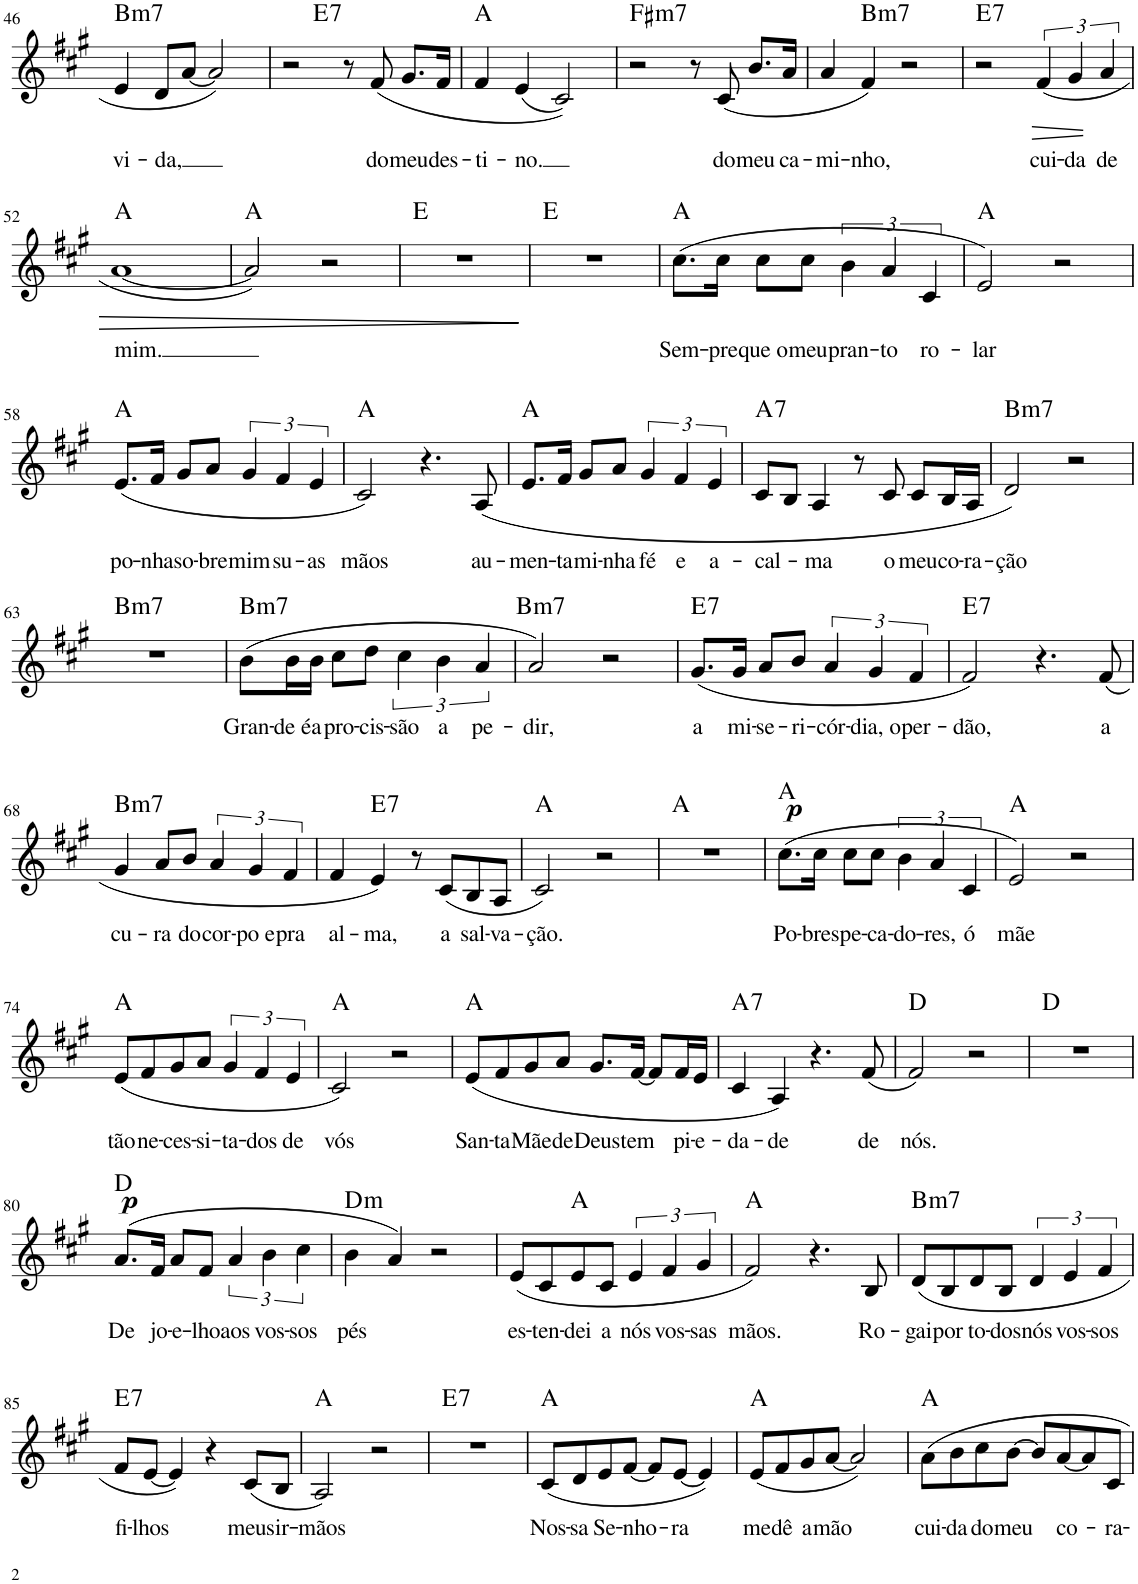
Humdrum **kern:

**kern	**text	**dynam	**harte
*part1	*part1	*part1	*part1
*staff1	*staff1	*staff1	*
*I"Voz	*	*	*
!!LO:PB:g=z
*clefG2	*	*	*
*k[f#c#g#]	*	*	*
*M4/4	*	*	*
*met(c)	*	*	*
=46	=46	=46	=46
!	!LO:LY:b	!	!LO:H:kt=m7
4e/	vi-	.	B:min7
!	!LO:LY:b	!	!
8d/L	-da,	.	.
[8a/J	.	.	.
2a/]	.	.	.
=47	=47	=47	=47
*^	*	*	*
2r	4ryy	.	.	.
!	!	!	!	!LO:H:kt=7
.	2.ryy	.	.	E:7
8r	.	.	.	.
!	!	!LO:LY:b	!	!
(8f#/	.	do	.	.
!	!	!LO:LY:b	!	!
8.g#/L	.	meu	.	.
!	!	!LO:LY:b	!	!
16f#/Jk	.	des-	.	.
=48	=48	=48	=48	=48
!	!	!LO:LY:b	!	!
*v	*v	*	*	*
4f#/	-ti-	.	A:maj
!	!LO:LY:b	!	!
(4e/	-no.	.	.
2c#/))	.	.	.
=49	=49	=49	=49
!	!	!	!LO:H:kt=m7
2r	.	.	F#:min7
8r	.	.	.
!	!LO:LY:b	!	!
(8c#/	do	.	.
!	!LO:LY:b	!	!
8.b/L	meu	.	.
!	!LO:LY:b	!	!
16a/Jk	ca-	.	.
=50	=50	=50	=50
!	!LO:LY:b	!	!
4a/	-mi-	.	.
!	!LO:LY:b	!	!LO:H:kt=m7
4f#/)	-nho,	.	B:min7
2r	.	.	.
=51	=51	=51	=51
!	!	!	!LO:H:kt=7
2r	.	.	E:7
!	!LO:LY:b	!LO:HP:b	!
(6f#/	cui-	>	.
!	!LO:LY:b	!	!
6g#/	-da	.	.
!	!LO:LY:b	!	!
6a/	de	.	.
!!LO:LB:g=z
=52	=52	=52	=52
!	!LO:LY:b	!	!
[1a	mim.	.	A:maj
=53	=53	=53	=53
2a/])	.	.	A:maj
2r	.	.	.
=54	=54	=54	=54
1r	.	.	E:maj
.	.	]	.
=55	=55	=55	=55
1r	.	.	E:maj
=56	=56	=56	=56
!	!LO:LY:b	!	!
(8.cc#\L	Sem-	.	A:maj
!	!LO:LY:b	!	!
16cc#\Jk	-pre	.	.
!	!LO:LY:b	!	!
8cc#\L	que o	.	.
!	!LO:LY:b	!	!
8cc#\J	meu	.	.
!	!LO:LY:b	!	!
6b\	-pran-	.	.
!	!LO:LY:b	!	!
6a/	-to	.	.
!	!LO:LY:b	!	!
6c#/	ro-	.	.
=57	=57	=57	=57
!	!LO:LY:b	!	!
2e/)	-lar	.	A:maj
2r	.	.	.
!!LO:LB:g=z
=58	=58	=58	=58
!	!LO:LY:b	!	!
(8.e/L	po-	.	A:maj
!	!LO:LY:b	!	!
16f#/Jk	-nha	.	.
!	!LO:LY:b	!	!
8g#/L	so-	.	.
!	!LO:LY:b	!	!
8a/J	-bre	.	.
!	!LO:LY:b	!	!
6g#/	mim	.	.
!	!LO:LY:b	!	!
6f#/	su-	.	.
!	!LO:LY:b	!	!
6e/	-as	.	.
=59	=59	=59	=59
!	!LO:LY:b	!	!
2c#/)	mãos	.	A:maj
4.r	.	.	.
!	!LO:LY:b	!	!
(8A/	au-	.	.
=60	=60	=60	=60
!	!LO:LY:b	!	!
8.e/L	-men-	.	A:maj
!	!LO:LY:b	!	!
16f#/Jk	-ta	.	.
!	!LO:LY:b	!	!
8g#/L	mi-	.	.
!	!LO:LY:b	!	!
8a/J	-nha	.	.
!	!LO:LY:b	!	!
6g#/	fé	.	.
!	!LO:LY:b	!	!
6f#/	e	.	.
!	!LO:LY:b	!	!
6e/	a-	.	.
=61	=61	=61	=61
!	!LO:LY:b	!	!LO:H:kt=7
8c#/L	-cal-	.	A:7
8B/J	.	.	.
!	!LO:LY:b	!	!
4A/	-ma	.	.
8r	.	.	.
!	!LO:LY:b	!	!
8c#/	o	.	.
!	!LO:LY:b	!	!
8c#/L	meu	.	.
!	!LO:LY:b	!	!
16B/L	co-	.	.
!	!LO:LY:b	!	!
16A/JJ	-ra-	.	.
=62	=62	=62	=62
!	!LO:LY:b	!	!LO:H:kt=m7
2d/)	-ção	.	B:min7
2r	.	.	.
!!LO:LB:g=z
=63	=63	=63	=63
!	!	!	!LO:H:kt=m7
1r	.	.	B:min7
=64	=64	=64	=64
!	!LO:LY:b	!	!LO:H:kt=m7
(8b\L	Gran-	.	B:min7
!	!LO:LY:b	!	!
16b\L	-de é	.	.
!	!LO:LY:b	!	!
16b\JJ	a	.	.
!	!LO:LY:b	!	!
8cc#\L	pro-	.	.
!	!LO:LY:b	!	!
8dd\J	-cis-	.	.
!	!LO:LY:b	!	!
6cc#\	-são	.	.
!	!LO:LY:b	!	!
6b\	a	.	.
!	!LO:LY:b	!	!
6a/	pe-	.	.
=65	=65	=65	=65
!	!LO:LY:b	!	!LO:H:kt=m7
2a/)	-dir,	.	B:min7
2r	.	.	.
=66	=66	=66	=66
!	!LO:LY:b	!	!LO:H:kt=7
(8.g#/L	a	.	E:7
!	!LO:LY:b	!	!
16g#/Jk	mi-	.	.
!	!LO:LY:b	!	!
8a/L	-se-	.	.
!	!LO:LY:b	!	!
8b/J	-ri-	.	.
!	!LO:LY:b	!	!
6a/	-cór-	.	.
!	!LO:LY:b	!	!
6g#/	-dia, o	.	.
!	!LO:LY:b	!	!
6f#/	per-	.	.
=67	=67	=67	=67
!	!LO:LY:b	!	!LO:H:kt=7
2f#/)	-dão,	.	E:7
4.r	.	.	.
!	!LO:LY:b	!	!
(8f#/	a	.	.
!!LO:LB:g=z
=68	=68	=68	=68
!	!LO:LY:b	!	!LO:H:kt=m7
4g#/	cu-	.	B:min7
!	!LO:LY:b	!	!
8a/L	-ra	.	.
!	!LO:LY:b	!	!
8b/J	do	.	.
!	!LO:LY:b	!	!
6a/	cor-	.	.
!	!LO:LY:b	!	!
6g#/	-po e	.	.
!	!LO:LY:b	!	!
6f#/	pra	.	.
=69	=69	=69	=69
!	!LO:LY:b	!	!
4f#/	al-	.	.
!	!LO:LY:b	!	!LO:H:kt=7
4e/)	-ma,	.	E:7
8r	.	.	.
!	!LO:LY:b	!	!
(8c#/L	a	.	.
!	!LO:LY:b	!	!
8B/	sal-	.	.
!	!LO:LY:b	!	!
8A/J	-va-	.	.
=70	=70	=70	=70
!	!LO:LY:b	!	!
2c#/)	-ção.	.	A:maj
2r	.	.	.
=71	=71	=71	=71
1r	.	.	A:maj
=72	=72	=72	=72
!	!LO:LY:b	!LO:DY:a	!
(8.cc#\L	Po-	p	A:maj
!	!LO:LY:b	!	!
16cc#\Jk	-bres	.	.
!	!LO:LY:b	!	!
8cc#\L	pe-	.	.
!	!LO:LY:b	!	!
8cc#\J	-ca-	.	.
!	!LO:LY:b	!	!
6b\	-do-	.	.
!	!LO:LY:b	!	!
6a/	-res,	.	.
!	!LO:LY:b	!	!
6c#/	ó	.	.
=73	=73	=73	=73
!	!LO:LY:b	!	!
2e/)	mãe	.	A:maj
2r	.	.	.
!!LO:LB:g=z
=74	=74	=74	=74
!	!LO:LY:b	!	!
(8e/L	tão	.	A:maj
!	!LO:LY:b	!	!
8f#/	ne-	.	.
!	!LO:LY:b	!	!
8g#/	-ces-	.	.
!	!LO:LY:b	!	!
8a/J	-si-	.	.
!	!LO:LY:b	!	!
6g#/	-ta-	.	.
!	!LO:LY:b	!	!
6f#/	-dos	.	.
!	!LO:LY:b	!	!
6e/	de	.	.
=75	=75	=75	=75
!	!LO:LY:b	!	!
2c#/)	vós	.	A:maj
2r	.	.	.
=76	=76	=76	=76
!	!LO:LY:b	!	!
(8e/L	San-	.	A:maj
!	!LO:LY:b	!	!
8f#/	-ta	.	.
!	!LO:LY:b	!	!
8g#/	Mãe	.	.
!	!LO:LY:b	!	!
8a/J	de	.	.
!	!LO:LY:b	!	!
8.g#/L	Deus	.	.
!	!LO:LY:b	!	!
[16f#/Jk	tem	.	.
8f#/L]	.	.	.
!	!LO:LY:b	!	!
16f#/L	-pi-	.	.
!	!LO:LY:b	!	!
16e/JJ	-e-	.	.
=77	=77	=77	=77
!	!LO:LY:b	!	!LO:H:kt=7
4c#/	-da-	.	A:7
!	!LO:LY:b	!	!
4A/)	-de	.	.
4.r	.	.	.
!	!LO:LY:b	!	!
(8f#/	de	.	.
=78	=78	=78	=78
!	!LO:LY:b	!	!
2f#/)	nós.	.	D:maj
2r	.	.	.
=79	=79	=79	=79
1r	.	.	D:maj
!!LO:LB:g=z
=80	=80	=80	=80
!	!LO:LY:b	!LO:DY:a	!
(8.a/L	De	p	D:maj
!	!LO:LY:b	!	!
16f#/Jk	jo-	.	.
!	!LO:LY:b	!	!
8a/L	-e-	.	.
!	!LO:LY:b	!	!
8f#/J	-lho	.	.
!	!LO:LY:b	!	!
6a/	aos	.	.
!	!LO:LY:b	!	!
6b\	vos-	.	.
!	!LO:LY:b	!	!
6cc#\	-sos	.	.
=81	=81	=81	=81
!	!LO:LY:b	!	!LO:H:kt=m
4b\	pés	.	D:min
4a/)	.	.	.
2r	.	.	.
=82	=82	=82	=82
!	!LO:LY:b	!	!
(<8e/L	es-	.	.
!	!LO:LY:b	!	!
8c#/	-ten-	.	.
!	!LO:LY:b	!	!
8e/	-dei	.	A:maj
!	!LO:LY:b	!	!
8c#/J	a	.	.
!	!LO:LY:b	!	!
6e/	nós	.	.
!	!LO:LY:b	!	!
6f#/	vos-	.	.
!	!LO:LY:b	!	!
6g#/	-sas	.	.
=83	=83	=83	=83
!	!LO:LY:b	!	!
2f#/)	mãos.	.	A:maj
4.r	.	.	.
!	!LO:LY:b	!	!
8B/	Ro-	.	.
=84	=84	=84	=84
!	!LO:LY:b	!	!LO:H:kt=m7
(8d/L	-gai	.	B:min7
!	!LO:LY:b	!	!
8B/	por	.	.
!	!LO:LY:b	!	!
8d/	to-	.	.
!	!LO:LY:b	!	!
8B/J	-dos	.	.
!	!LO:LY:b	!	!
6d/	nós	.	.
!	!LO:LY:b	!	!
6e/	vos-	.	.
!	!LO:LY:b	!	!
6f#/	-sos	.	.
!!LO:LB:g=z
=85	=85	=85	=85
!	!LO:LY:b	!	!LO:H:kt=7
8f#/L	fi-	.	E:7
!	!LO:LY:b	!	!
[8e/J	-lhos	.	.
4e/])	.	.	.
4r	.	.	.
!	!LO:LY:b	!	!
(8c#/L	meus	.	.
!	!LO:LY:b	!	!
8B/J	ir-	.	.
=86	=86	=86	=86
!	!LO:LY:b	!	!
2A/)	-mãos	.	A:maj
2r	.	.	.
=87	=87	=87	=87
!	!	!	!LO:H:kt=7
1r	.	.	E:7
=88	=88	=88	=88
!	!LO:LY:b	!	!
(8c#/L	Nos-	.	A:maj
!	!LO:LY:b	!	!
8d/	-sa	.	.
!	!LO:LY:b	!	!
8e/	Se-	.	.
!	!LO:LY:b	!	!
[8f#/J	-nho-	.	.
8f#/L]	.	.	.
!	!LO:LY:b	!	!
[8e/J	-ra	.	.
4e/])	.	.	.
=89	=89	=89	=89
!	!LO:LY:b	!	!
(8e/L	me	.	A:maj
!	!LO:LY:b	!	!
8f#/	dê	.	.
!	!LO:LY:b	!	!
8g#/	a	.	.
!	!LO:LY:b	!	!
[8a/J	mão	.	.
2a/])	.	.	.
=90	=90	=90	=90
!	!LO:LY:b	!	!
8a\L	cui-	.	A:maj
!	!LO:LY:b	!	!
8b\	-da	.	.
!	!LO:LY:b	!	!
8cc#\	do	.	.
!	!LO:LY:b	!	!
[8b\J	meu	.	.
8b/L]	.	.	.
!	!LO:LY:b	!	!
[8a/	co-	.	.
8a/]	.	.	.
!	!LO:LY:b	!	!
8c#/J	-ra-	.	.
=	=	=	=
*-	*-	*-	*-
